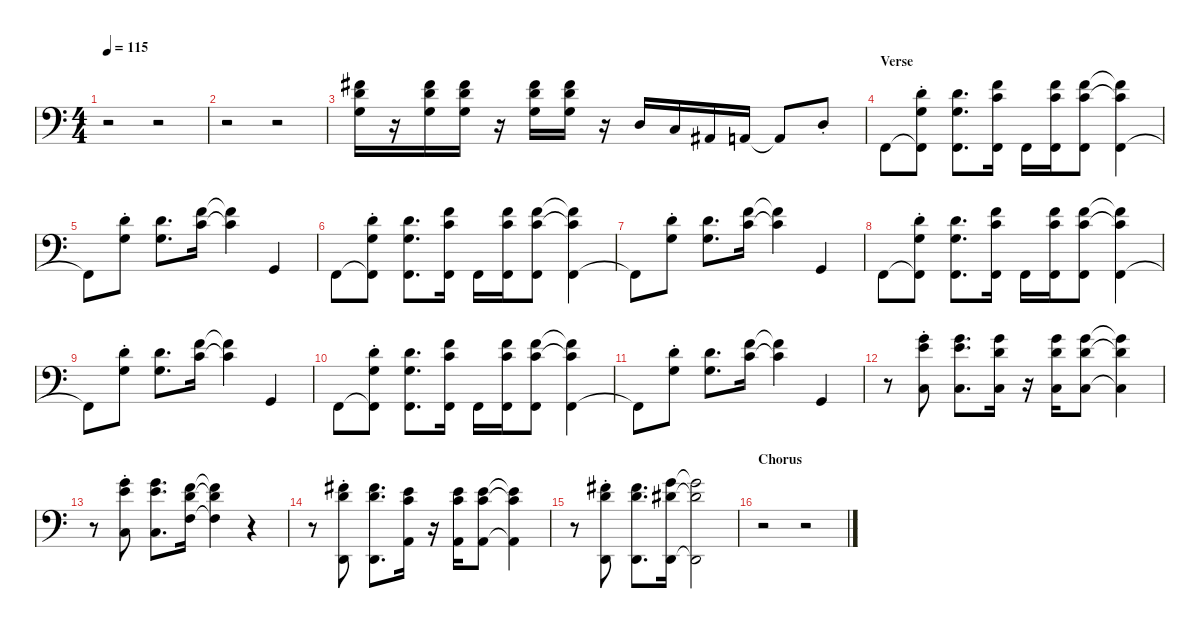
\defaultSystemsLayout 4
\hideDynamics
\bracketExtendMode nobrackets
\singleTrackTrackNamePolicy hidden
\multiTrackTrackNamePolicy hidden
\otherSystemsTrackNameOrientation horizontal
\track ("Alto Sax" "sax.") {instrument altosax}
\staff {score}
\tuning (E4 B3 G3 D3 A2 D2)
\ts (4 4)
\tempo 115
\clef f4
\ks c
r.2{dy f beam Down} r.2{beam Down} |
r.2{beam Down} r.2{beam Down} |
(7.2{acc #} 7.3 5.4).16{beam Down} r.16{beam Down} (7.2{acc #} 7.3 5.4).16{beam Down} (7.2{acc #} 7.3 5.4).16{beam Down} r.16{beam Down} (7.2{acc #} 7.3 5.4).16{beam Down} (7.2{acc #} 7.3 5.4).16{beam Down} r.16{beam Down} 5.5.16{beam Up} 3.5.16{beam Up} 1.5{acc #}.16{beam Up} 0.5.16{beam Up} 0.5{t}.8{beam Up} 5.5{st}.8{beam Up} |
\section ("" "Verse")
3.6.8{beam Down} (12.4{st} 10.5{st} 3.6{t}).8{beam Down} (12.4 10.5 3.6).8{d beam Down} (10.3 10.4 3.6).16{beam Down} 3.6.16{dy mf beam Down} (10.3 10.4 3.6).16{dy f beam Down} (10.3 10.4 3.6).8{beam Down} (10.3{t} 10.4{t} 3.6).4{beam Down} |
3.6{t}.8{beam Down} (12.4{st} 10.5{st}).8{beam Down} (12.4 10.5).8{d beam Down} (10.3 10.4).16{beam Down} (10.3{t} 10.4{t}).4{beam Down} 5.6.4{beam Up} |
3.6.8{beam Down} (12.4{st} 10.5{st} 3.6{t}).8{beam Down} (12.4 10.5 3.6).8{d beam Down} (10.3 10.4 3.6).16{beam Down} 3.6.16{dy mf beam Down} (10.3 10.4 3.6).16{dy f beam Down} (10.3 10.4 3.6).8{beam Down} (10.3{t} 10.4{t} 3.6).4{beam Down} |
3.6{t}.8{beam Down} (12.4{st} 10.5{st}).8{beam Down} (12.4 10.5).8{d beam Down} (10.3 10.4).16{beam Down} (10.3{t} 10.4{t}).4{beam Down} 5.6.4{beam Up} |
3.6.8{beam Down} (12.4{st} 10.5{st} 3.6{t}).8{beam Down} (12.4 10.5 3.6).8{d beam Down} (10.3 10.4 3.6).16{beam Down} 3.6.16{dy mf beam Down} (10.3 10.4 3.6).16{dy f beam Down} (10.3 10.4 3.6).8{beam Down} (10.3{t} 10.4{t} 3.6).4{beam Down} |
3.6{t}.8{beam Down} (12.4{st} 10.5{st}).8{beam Down} (12.4 10.5).8{d beam Down} (10.3 10.4).16{beam Down} (10.3{t} 10.4{t}).4{beam Down} 5.6.4{beam Up} |
3.6.8{beam Down} (12.4{st} 10.5{st} 3.6{t}).8{beam Down} (12.4 10.5 3.6).8{d beam Down} (10.3 10.4 3.6).16{beam Down} 3.6.16{dy mf beam Down} (10.3 10.4 3.6).16{dy f beam Down} (10.3 10.4 3.6).8{beam Down} (10.3{t} 10.4{t} 3.6).4{beam Down} |
3.6{t}.8{beam Down} (12.4{st} 10.5{st}).8{beam Down} (12.4 10.5).8{d beam Down} (10.3 10.4).16{beam Down} (10.3{t} 10.4{t}).4{beam Down} 5.6.4{beam Up} |
r.8{beam Down} (12.3 14.4 10.6{st}).8{beam Down} (12.3 14.4 10.6).8{d beam Down} (12.3 12.4 10.6).16{beam Down} r.16{beam Down} (12.3 12.4 10.6).16{beam Down} (12.3 12.4 10.6).8{beam Down} (12.3{t} 12.4{t} 10.6{t}).4{beam Down} |
r.8{beam Down} (12.3 14.4 10.6{st}).8{beam Down} (12.3 14.4 10.6).8{d beam Down} (10.3 12.4 8.5).16{beam Down} (10.3{t} 12.4{t} 8.5{t}).4{beam Down} r.4{beam Down} |
r.8{beam Down} (11.3{acc #} 12.4 0.6{st}).8{beam Down} (11.3{acc #} 12.4 0.6).8{d beam Down} (9.3 10.4 0.5).16{beam Down} r.16{beam Down} (9.3 10.4 0.5).16{beam Down} (9.3 10.4 0.5).8{beam Down} (9.3{t} 10.4{t} 0.5{t}).4{beam Down} |
r.8{beam Down} (11.3{acc #} 12.4 0.6{st}).8{beam Down} (11.3{acc #} 12.4 0.6).8{d beam Down} (12.3 13.4{acc #} 0.6).16{beam Down} (12.3{t} 13.4{t acc #} 0.6{t}).2{beam Down} |
\section ("" "Chorus")
r.2{beam Down} r.2{beam Down}
